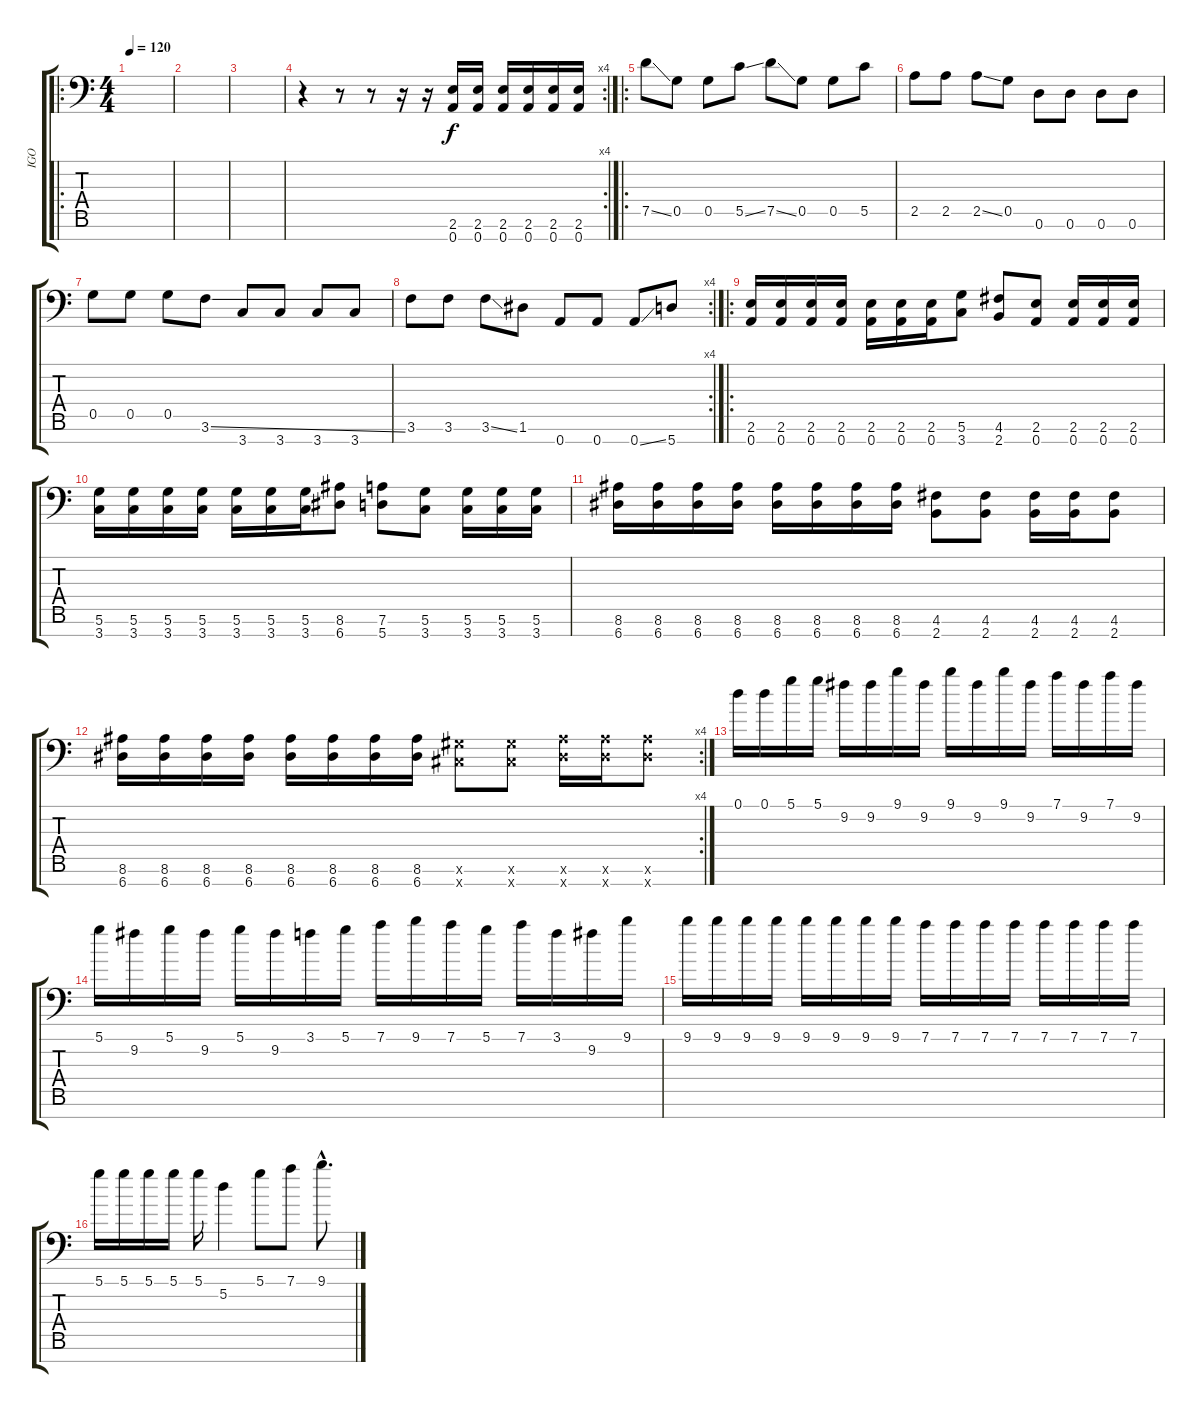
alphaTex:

\track ("IGO" "IGO") {instrument overdrivenguitar}
\staff {score tabs}
\tuning (D4 A3 F3 C3 G2 D2 A1) {hide}
\ro
\ts (4 4)
\tempo 120
\clef f4
\ks c
|
|
|
\rc 4
r.4 r.8 r.8 r.16 r.16 (2.6 0.7).16 (2.6 0.7).16 (2.6 0.7).16 (2.6 0.7).16 (2.6 0.7).16 (2.6 0.7).16 |
\ro
7.5{ss}.8{instrument slapbass1} 0.5.8 0.5.8 5.5{ss}.8 7.5{ss}.8 0.5.8 0.5.8 5.5.8 |
2.5.8 2.5.8 2.5{ss}.8 0.5.8 0.6.8 0.6.8 0.6.8 0.6.8 |
0.5.8 0.5.8 0.5.8 3.6{ss}.8 3.7.8 3.7.8 3.7.8 3.7.8 |
\rc 4
3.6.8 3.6.8 3.6{ss}.8 1.6.8 0.7.8 0.7.8 0.7{ss}.8 5.7.8 |
\ro
(2.6 0.7).16{instrument overdrivenguitar} (2.6 0.7).16 (2.6 0.7).16 (2.6 0.7).16 (2.6 0.7).16 (2.6 0.7).16 (2.6 0.7).16 (5.6 3.7).8 (4.6 2.7).8 (2.6 0.7).8 (2.6 0.7).16 (2.6 0.7).16 (2.6 0.7).16 |
(5.6 3.7).16 (5.6 3.7).16 (5.6 3.7).16 (5.6 3.7).16 (5.6 3.7).16 (5.6 3.7).16 (5.6 3.7).16 (8.6 6.7).8 (7.6 5.7).8 (5.6 3.7).8 (5.6 3.7).16 (5.6 3.7).16 (5.6 3.7).16 |
(8.6 6.7).16 (8.6 6.7).16 (8.6 6.7).16 (8.6 6.7).16 (8.6 6.7).16 (8.6 6.7).16 (8.6 6.7).16 (8.6 6.7).16 (4.6 2.7).8 (4.6 2.7).8 (4.6 2.7).16 (4.6 2.7).16 (4.6 2.7).8 |
\rc 4
(8.6 6.7).16 (8.6 6.7).16 (8.6 6.7).16 (8.6 6.7).16 (8.6 6.7).16 (8.6 6.7).16 (8.6 6.7).16 (8.6 6.7).16 (6.6{x} 4.7{x}).8 (6.6{x} 4.7{x}).8 (8.6{x} 6.7{x}).16 (8.6{x} 6.7{x}).16 (8.6{x} 6.7{x}).8 |
0.1.16{volume 16 balance 8 instrument overdrivenguitar} 0.1.16 5.1.16 5.1.16 9.2.16 9.2.16 9.1.16 9.2.16 9.1.16 9.2.16 9.1.16 9.2.16 7.1.16 9.2.16 7.1.16 9.2.16 |
5.1.16 9.2.16 5.1.16 9.2.16 5.1.16 9.2.16 3.1.16 5.1.16 7.1.16 9.1.16 7.1.16 5.1.16 7.1.16 3.1.16 9.2.16 9.1.16 |
9.1.16 9.1.16 9.1.16 9.1.16 9.1.16 9.1.16 9.1.16 9.1.16 7.1.16 7.1.16 7.1.16 7.1.16 7.1.16 7.1.16 7.1.16 7.1.16 |
5.1.16 5.1.16 5.1.16 5.1.16 5.1.16 5.2.4 5.1.8 7.1.8 9.1{hac}.8{d}
